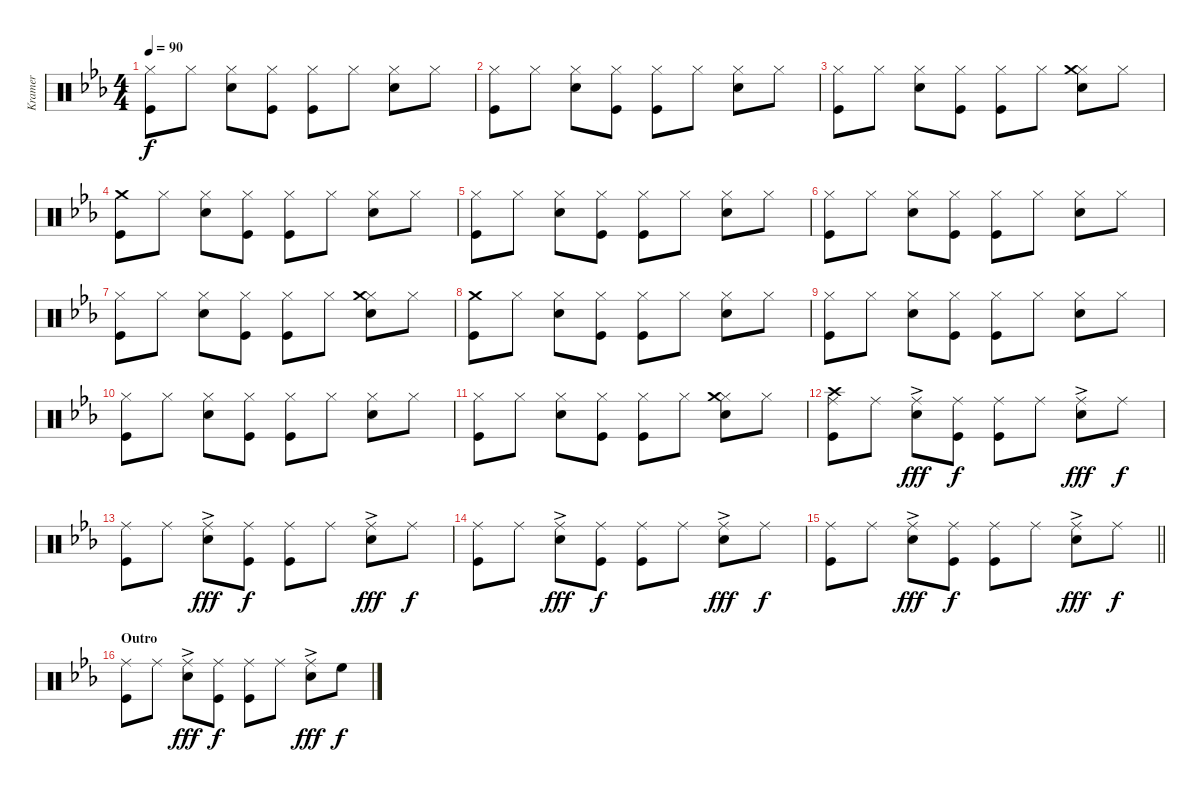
\track ("Kramer" "Kramer") {instrument percussion}
\staff {score}
\articulation defaults
\ts (4 4)
\tempo 90
\clef neutral
\ks eb
("Hi-Hat (closed)" "Kick (hit)").8{dy f} "Hi-Hat (closed)".8 ("Hi-Hat (closed)" "Snare (hit) 2").8 ("Hi-Hat (closed)" "Kick (hit)").8 ("Hi-Hat (closed)" "Kick (hit)").8 "Hi-Hat (closed)".8 ("Hi-Hat (closed)" "Snare (hit) 2").8 "Hi-Hat (closed)".8 |
("Hi-Hat (closed)" "Kick (hit)").8 "Hi-Hat (closed)".8 ("Hi-Hat (closed)" "Snare (hit) 2").8 ("Hi-Hat (closed)" "Kick (hit)").8 ("Hi-Hat (closed)" "Kick (hit)").8 "Hi-Hat (closed)".8 ("Hi-Hat (closed)" "Snare (hit) 2").8 "Hi-Hat (closed)".8 |
("Hi-Hat (closed)" "Kick (hit)").8 "Hi-Hat (closed)".8 ("Hi-Hat (closed)" "Snare (hit) 2").8 ("Hi-Hat (closed)" "Kick (hit)").8 ("Hi-Hat (closed)" "Kick (hit)").8 "Hi-Hat (closed)".8 ("Hi-Hat (closed)" "Crash medium (hit)" "Snare (hit) 2").8 "Hi-Hat (closed)".8 |
("Crash medium (hit)" "Kick (hit)").8 "Hi-Hat (closed)".8 ("Hi-Hat (closed)" "Snare (hit) 2").8 ("Hi-Hat (closed)" "Kick (hit)").8 ("Hi-Hat (closed)" "Kick (hit)").8 "Hi-Hat (closed)".8 ("Hi-Hat (closed)" "Snare (hit) 2").8 "Hi-Hat (closed)".8 |
("Hi-Hat (closed)" "Kick (hit)").8 "Hi-Hat (closed)".8 ("Hi-Hat (closed)" "Snare (hit) 2").8 ("Hi-Hat (closed)" "Kick (hit)").8 ("Hi-Hat (closed)" "Kick (hit)").8 "Hi-Hat (closed)".8 ("Hi-Hat (closed)" "Snare (hit) 2").8 "Hi-Hat (closed)".8 |
("Hi-Hat (closed)" "Kick (hit)").8 "Hi-Hat (closed)".8 ("Hi-Hat (closed)" "Snare (hit) 2").8 ("Hi-Hat (closed)" "Kick (hit)").8 ("Hi-Hat (closed)" "Kick (hit)").8 "Hi-Hat (closed)".8 ("Hi-Hat (closed)" "Snare (hit) 2").8 "Hi-Hat (closed)".8 |
("Hi-Hat (closed)" "Kick (hit)").8 "Hi-Hat (closed)".8 ("Hi-Hat (closed)" "Snare (hit) 2").8 ("Hi-Hat (closed)" "Kick (hit)").8 ("Hi-Hat (closed)" "Kick (hit)").8 "Hi-Hat (closed)".8 ("Hi-Hat (closed)" "Crash medium (hit)" "Snare (hit) 2").8 "Hi-Hat (closed)".8 |
("Crash medium (hit)" "Kick (hit)").8 "Hi-Hat (closed)".8 ("Hi-Hat (closed)" "Snare (hit) 2").8 ("Hi-Hat (closed)" "Kick (hit)").8 ("Hi-Hat (closed)" "Kick (hit)").8 "Hi-Hat (closed)".8 ("Hi-Hat (closed)" "Snare (hit) 2").8 "Hi-Hat (closed)".8 |
("Hi-Hat (closed)" "Kick (hit)").8 "Hi-Hat (closed)".8 ("Hi-Hat (closed)" "Snare (hit) 2").8 ("Hi-Hat (closed)" "Kick (hit)").8 ("Hi-Hat (closed)" "Kick (hit)").8 "Hi-Hat (closed)".8 ("Hi-Hat (closed)" "Snare (hit) 2").8 "Hi-Hat (closed)".8 |
("Hi-Hat (closed)" "Kick (hit)").8 "Hi-Hat (closed)".8 ("Hi-Hat (closed)" "Snare (hit) 2").8 ("Hi-Hat (closed)" "Kick (hit)").8 ("Hi-Hat (closed)" "Kick (hit)").8 "Hi-Hat (closed)".8 ("Hi-Hat (closed)" "Snare (hit) 2").8 "Hi-Hat (closed)".8 |
("Hi-Hat (closed)" "Kick (hit)").8 "Hi-Hat (closed)".8 ("Hi-Hat (closed)" "Snare (hit) 2").8 ("Hi-Hat (closed)" "Kick (hit)").8 ("Hi-Hat (closed)" "Kick (hit)").8 "Hi-Hat (closed)".8 ("Hi-Hat (closed)" "Crash medium (hit)" "Snare (hit) 2").8 "Hi-Hat (closed)".8 |
("Ride (middle)" "Crash high (hit)" "Kick (hit)").8 "Ride (middle)".8 ("Ride (middle)"{ac} "Snare (hit) 2"{ac}).8{dy fff} ("Ride (middle)" "Kick (hit)").8{dy f} ("Ride (middle)" "Kick (hit)").8 "Ride (middle)".8 ("Ride (middle)"{ac} "Snare (hit) 2"{ac}).8{dy fff} "Ride (middle)".8{dy f} |
("Ride (middle)" "Kick (hit)").8 "Ride (middle)".8 ("Ride (middle)"{ac} "Snare (hit) 2"{ac}).8{dy fff} ("Ride (middle)" "Kick (hit)").8{dy f} ("Ride (middle)" "Kick (hit)").8 "Ride (middle)".8 ("Ride (middle)"{ac} "Snare (hit) 2"{ac}).8{dy fff} "Ride (middle)".8{dy f} |
("Ride (middle)" "Kick (hit)").8 "Ride (middle)".8 ("Ride (middle)"{ac} "Snare (hit) 2"{ac}).8{dy fff} ("Ride (middle)" "Kick (hit)").8{dy f} ("Ride (middle)" "Kick (hit)").8 "Ride (middle)".8 ("Ride (middle)"{ac} "Snare (hit) 2"{ac}).8{dy fff} "Ride (middle)".8{dy f} |
\barLineRight lightlight
("Ride (middle)" "Kick (hit)").8 "Ride (middle)".8 ("Ride (middle)"{ac} "Snare (hit) 2"{ac}).8{dy fff} ("Ride (middle)" "Kick (hit)").8{dy f} ("Ride (middle)" "Kick (hit)").8 "Ride (middle)".8 ("Ride (middle)"{ac} "Snare (hit) 2"{ac}).8{dy fff} "Ride (middle)".8{dy f} |
\section ("" "Outro")
("Ride (middle)" "Kick (hit)").8 "Ride (middle)".8 ("Ride (middle)"{ac} "Snare (hit) 2"{ac}).8{dy fff} ("Ride (middle)" "Kick (hit)").8{dy f} ("Ride (middle)" "Kick (hit)").8 "Ride (middle)".8 ("Ride (middle)"{ac} "Snare (hit) 2"{ac}).8{dy fff} "High Floor Tom (hit)".8{dy f}
